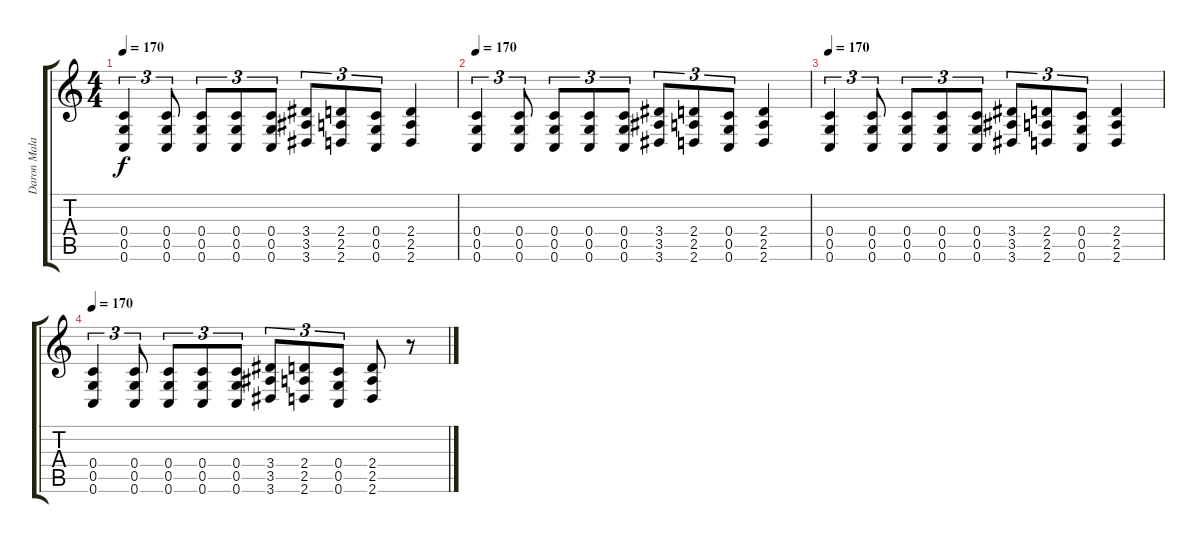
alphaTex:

\track ("Daron Malakian" "Daron Mala") {instrument overdrivenguitar}
\staff {score tabs}
\tuning (D4 A3 F3 C3 G2 C2) {hide}
\ts (4 4)
\tempo 170
\clef g2
\ks c
(0.4 0.5 0.6).4{tu (3 2) dy f} (0.4 0.5 0.6).8{tu (3 2)} (0.4 0.5 0.6).8{tu (3 2)} (0.4 0.5 0.6).8{tu (3 2)} (0.4 0.5 0.6).8{tu (3 2)} (3.4 3.5 3.6).8{tu (3 2)} (2.4 2.5 2.6).8{tu (3 2)} (0.4 0.5 0.6).8{tu (3 2)} (2.4 2.5 2.6).4 |
\tempo 170
(0.4 0.5 0.6).4{tu (3 2)} (0.4 0.5 0.6).8{tu (3 2)} (0.4 0.5 0.6).8{tu (3 2)} (0.4 0.5 0.6).8{tu (3 2)} (0.4 0.5 0.6).8{tu (3 2)} (3.4 3.5 3.6).8{tu (3 2)} (2.4 2.5 2.6).8{tu (3 2)} (0.4 0.5 0.6).8{tu (3 2)} (2.4 2.5 2.6).4 |
\tempo 170
(0.4 0.5 0.6).4{tu (3 2)} (0.4 0.5 0.6).8{tu (3 2)} (0.4 0.5 0.6).8{tu (3 2)} (0.4 0.5 0.6).8{tu (3 2)} (0.4 0.5 0.6).8{tu (3 2)} (3.4 3.5 3.6).8{tu (3 2)} (2.4 2.5 2.6).8{tu (3 2)} (0.4 0.5 0.6).8{tu (3 2)} (2.4 2.5 2.6).4 |
\tempo 170
(0.4 0.5 0.6).4{tu (3 2)} (0.4 0.5 0.6).8{tu (3 2)} (0.4 0.5 0.6).8{tu (3 2)} (0.4 0.5 0.6).8{tu (3 2)} (0.4 0.5 0.6).8{tu (3 2)} (3.4 3.5 3.6).8{tu (3 2)} (2.4 2.5 2.6).8{tu (3 2)} (0.4 0.5 0.6).8{tu (3 2)} (2.4 2.5 2.6).8 r.8
